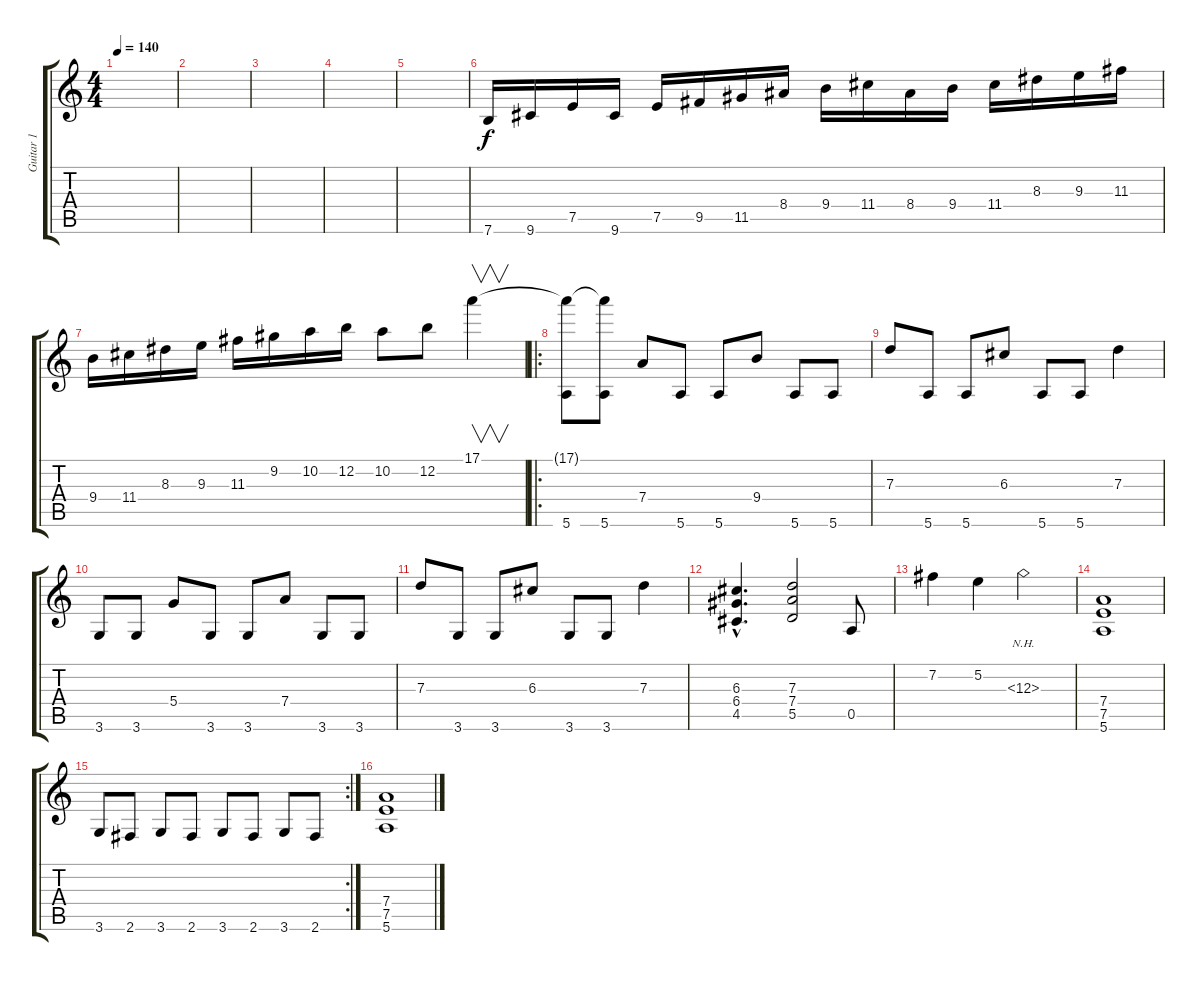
\track ("Guitar 1" "Guitar 1") {instrument distortionguitar}
\staff {score tabs}
\tuning (E4 B3 G3 D3 A2 E2) {hide}
\ts (4 4)
\tempo 140
\clef g2
\ks c
|
|
|
|
|
7.6.16 9.6.16 7.5.16 9.6.16 7.5.16 9.5.16 11.5.16 8.4.16 9.4.16 11.4.16 8.4.16 9.4.16 11.4.16 8.3.16 9.3.16 11.3.16 |
9.4.16 11.4.16 8.3.16 9.3.16 11.3.16 9.2.16 10.2.16 12.2.16 10.2.8 12.2.8 17.1.4{v} |
\ro
(17.1{t} 5.6).8 (17.1{t} 5.6).8 7.4.8 5.6.8 5.6.8 9.4.8 5.6.8 5.6.8 |
7.3.8 5.6.8 5.6.8 6.3.8 5.6.8 5.6.8 7.3.4 |
3.6.8 3.6.8 5.4.8 3.6.8 3.6.8 7.4.8 3.6.8 3.6.8 |
7.3.8 3.6.8 3.6.8 6.3.8 3.6.8 3.6.8 7.3.4 |
(6.3{hac} 6.4{hac} 4.5{hac}).4{d} (7.3 7.4 5.5).2 0.5.8 |
7.2.4 5.2.4 6.3{nh}.2 |
(7.4 7.5 5.6).1 |
\rc 2
3.6.8 2.6.8 3.6.8 2.6.8 3.6.8 2.6.8 3.6.8 2.6.8 |
(7.4 7.5 5.6).1
